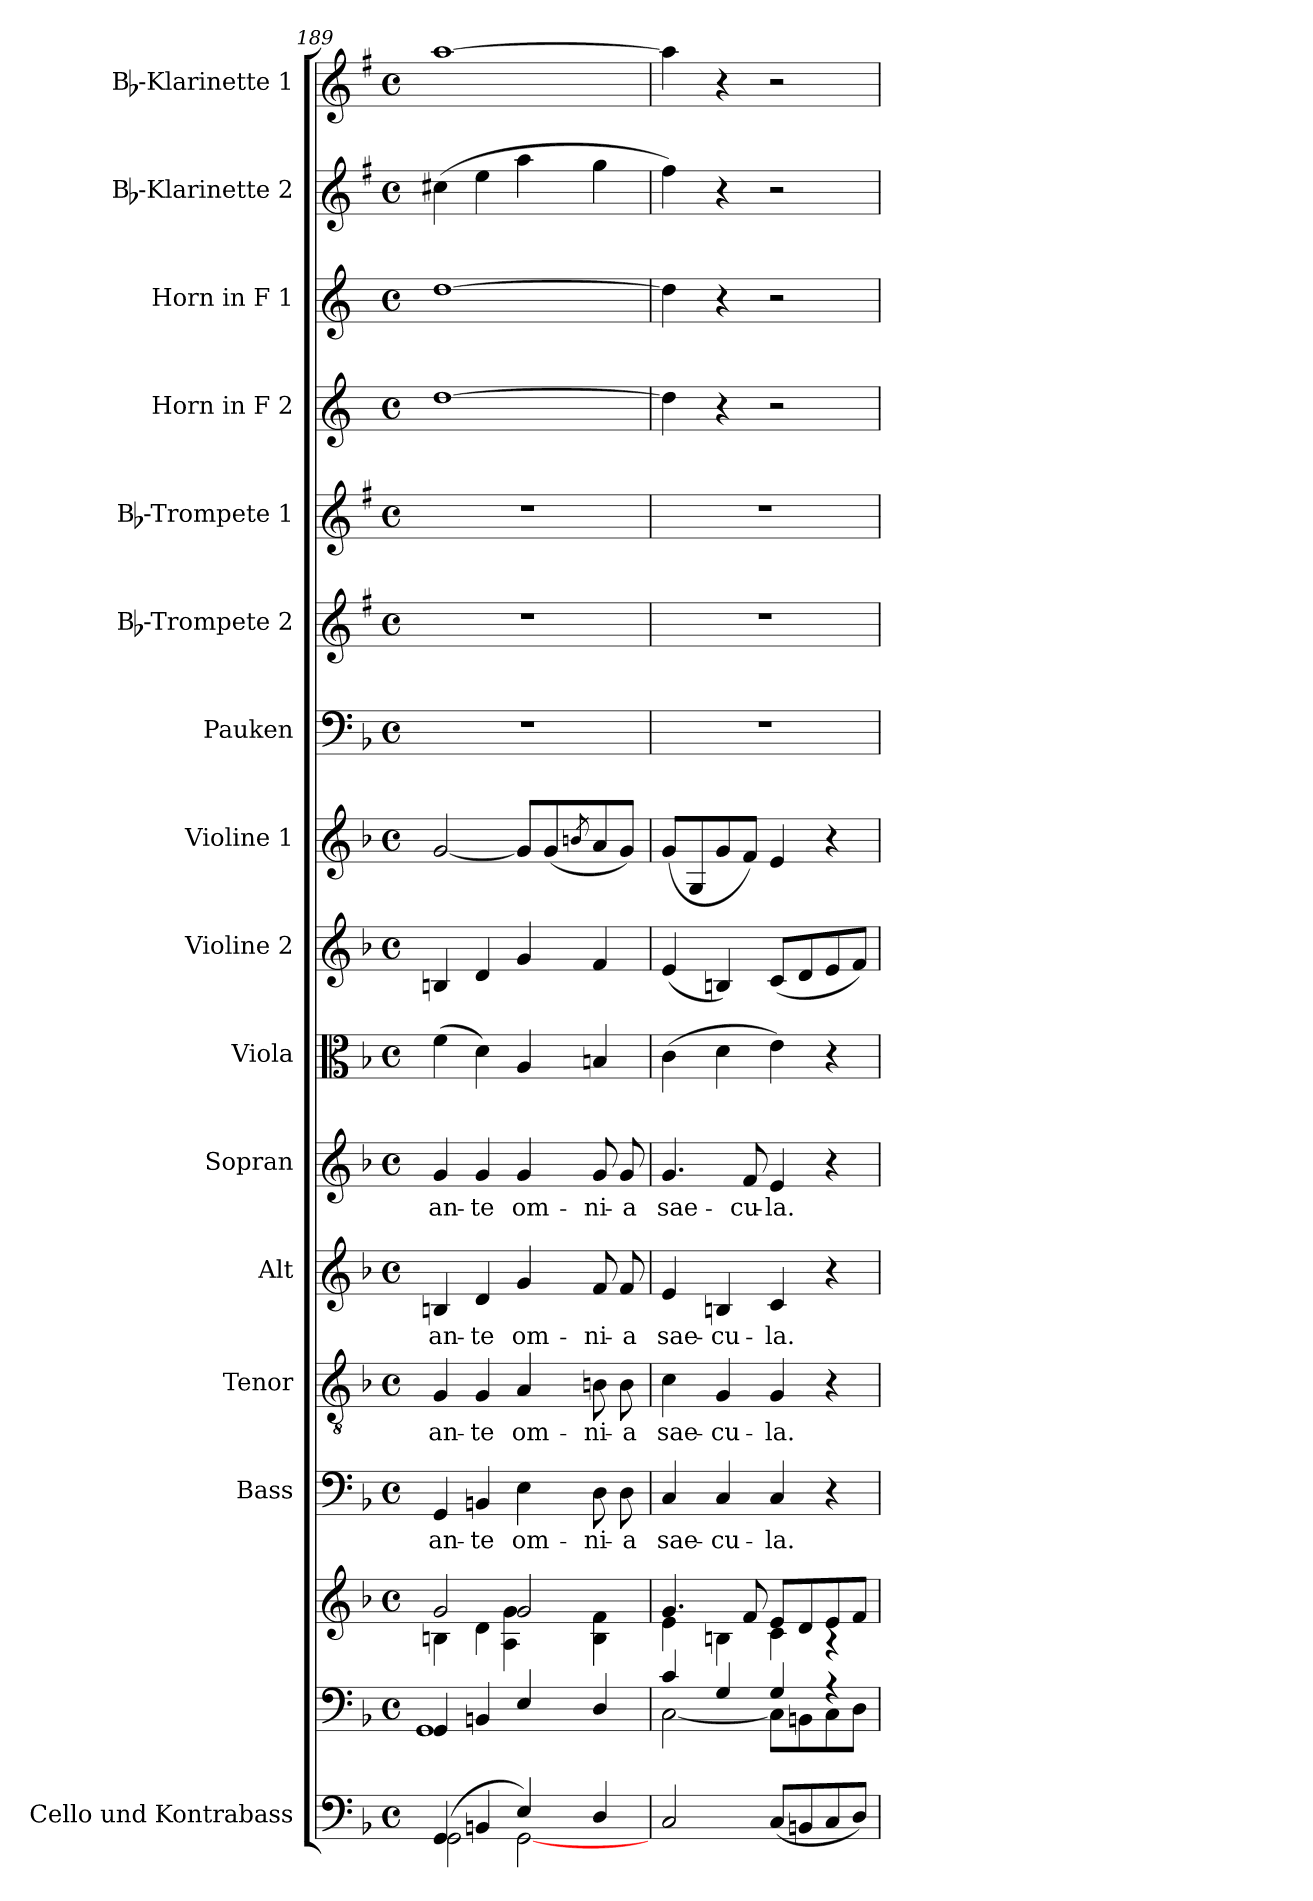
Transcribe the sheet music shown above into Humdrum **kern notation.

**kern	**kern	**kern	**kern	**text	**kern	**text	**kern	**text	**kern	**text	**kern	**kern	**kern	**kern	**kern	**kern	**kern	**kern	**kern	**kern
*part16	*part15	*part15	*part14	*part14	*part13	*part13	*part12	*part12	*part11	*part11	*part10	*part9	*part8	*part7	*part6	*part5	*part4	*part3	*part2	*part1
*staff17	*staff16	*staff15	*staff14	*staff14	*staff13	*staff13	*staff12	*staff12	*staff11	*staff11	*staff10	*staff9	*staff8	*staff7	*staff6	*staff5	*staff4	*staff3	*staff2	*staff1
*I"Cello und Kontrabass	*	*	*I"Bass	*	*I"Tenor	*	*I"Alt	*	*I"Sopran	*	*I"Viola	*I"Violine 2	*I"Violine 1	*I"Pauken	*I"Bb-Trompete 2	*I"Bb-Trompete 1	*I"Horn in F 2	*I"Horn in F 1	*I"Bb-Klarinette 2	*I"Bb-Klarinette 1
*I'Kb.	*	*	*I'B.	*	*I'T.	*	*I'A.	*	*I'S.	*	*I'Vla.	*I'Vl. 2	*I'Vl. 1	*I'Pk.	*I'Bb Trp. 2	*I'Bb Trp. 1	*	*	*I'Bb Kl. 2	*I'Bb Kl. 1
*clefF4	*clefF4	*clefG2	*clefF4	*	*clefGv2	*	*clefG2	*	*clefG2	*	*clefC3	*clefG2	*clefG2	*clefF4	*clefG2	*clefG2	*clefG2	*clefG2	*clefG2	*clefG2
*ITrd7c12	*	*	*	*	*	*	*	*	*	*	*	*	*	*	*ITrd1c2	*ITrd1c2	*ITrd4c7	*ITrd4c7	*ITrd1c2	*ITrd1c2
*k[b-]	*k[b-]	*k[b-]	*k[b-]	*	*k[b-]	*	*k[b-]	*	*k[b-]	*	*k[b-]	*k[b-]	*k[b-]	*k[b-]	*k[b-]	*k[b-]	*k[b-]	*k[b-]	*k[b-]	*k[b-]
*F:	*F:	*F:	*F:	*	*F:	*	*F:	*	*F:	*	*F:	*F:	*F:	*F:	*F:	*F:	*F:	*F:	*F:	*F:
*M4/4	*M4/4	*M4/4	*M4/4	*	*M4/4	*	*M4/4	*	*M4/4	*	*M4/4	*M4/4	*M4/4	*M4/4	*M4/4	*M4/4	*M4/4	*M4/4	*M4/4	*M4/4
*met(c)	*met(c)	*met(c)	*met(c)	*	*met(c)	*	*met(c)	*	*met(c)	*	*met(c)	*met(c)	*met(c)	*met(c)	*met(c)	*met(c)	*met(c)	*met(c)	*met(c)	*met(c)
=189	=189	=189	=189	=189	=189	=189	=189	=189	=189	=189	=189	=189	=189	=189	=189	=189	=189	=189	=189	=189
*^	*^	*^	*	*	*	*	*	*	*	*	*	*	*	*	*	*	*	*	*	*
!	!	!	!	!	!	!	!LO:LY:b	!	!LO:LY:b	!	!LO:LY:b	!	!LO:LY:b	!	!	!	!	!	!	!	!	!	!
(>4GGG/	2GGG\	4GG/	1GG	2g/	4Bn\	4GG/	an-	4G/	an-	4Bn/	an-	4g/	an-	(>4f\	4Bn/	[2g/	1r	1r	1r	[1g	[1g	(>4bn\	[1gg
!	!	!	!	!	!	!	!LO:LY:b	!	!LO:LY:b	!	!LO:LY:b	!	!LO:LY:b	!	!	!	!	!	!	!	!	!	!
4BBBn/	.	4BBn/	.	.	4d\	4BBn/	-te	4G/	-te	4d/	-te	4g/	-te	4d\)	4d/	.	.	.	.	.	.	4dd\	.
!	!	!	!	!	!	!	!LO:LY:b	!	!LO:LY:b	!	!LO:LY:b	!	!LO:LY:b	!	!	!	!	!	!	!	!	!	!
4EE/)	[<2GGG\	4E/	.	2g/	4A\ 4g\	4E\	om-	4A/	om-	4g/	om-	4g/	om-	4A/	4g/	8g/L]	.	.	.	.	.	4gg\	.
.	.	.	.	.	.	.	.	.	.	.	.	.	.	.	.	(<8g/	.	.	.	.	.	.	.
.	.	.	.	.	.	.	.	.	.	.	.	.	.	.	.	8qbn/	.	.	.	.	.	.	.
!	!	!	!	!	!	!	!LO:LY:b	!	!LO:LY:b	!	!LO:LY:b	!	!LO:LY:b	!	!	!	!	!	!	!	!	!	!
4DD/	.	4D/	.	.	4B\ 4f\	8D\	-ni-	8Bn\	-ni-	8f/	-ni-	8g/	-ni-	4Bn/	4f/	8a/	.	.	.	.	.	4ff\	.
!	!	!	!	!	!	!	!LO:LY:b	!	!LO:LY:b	!	!LO:LY:b	!	!LO:LY:b	!	!	!	!	!	!	!	!	!	!
.	.	.	.	.	.	8D\	-a	8B\	-a	8f/	-a	8g/	-a	.	.	8g/J)	.	.	.	.	.	.	.
*v	*v	*	*	*	*	*	*	*	*	*	*	*	*	*	*	*	*	*	*	*	*	*	*
!!LO:PB:g=z
=190	=190	=190	=190	=190	=190	=190	=190	=190	=190	=190	=190	=190	=190	=190	=190	=190	=190	=190	=190	=190	=190	=190
!	!	!	!	!	!	!LO:LY:b	!	!LO:LY:b	!	!LO:LY:b	!	!LO:LY:b	!	!	!	!	!	!	!	!	!	!
2CC/	4c/	[<2C\	4.g/	4e\	4C/	sae-	4c\	sae-	4e/	sae-	4.g/	sae-	(>4c\	(<4e/	(<8g/L	1r	1r	1r	4g\]	4g\]	4ee\)	4gg\]
.	.	.	.	.	.	.	.	.	.	.	.	.	.	.	8G/	.	.	.	.	.	.	.
!	!	!	!	!	!	!LO:LY:b	!	!LO:LY:b	!	!LO:LY:b	!	!	!	!	!	!	!	!	!	!	!	!
.	4G/	.	.	4Bn\	4C/	-cu-	4G/	-cu-	4Bn/	-cu-	.	.	4d\	4Bn/)	8g/	.	.	.	4r	4r	4r	4r
!	!	!	!	!	!	!	!	!	!	!	!	!LO:LY:b	!	!	!	!	!	!	!	!	!	!
.	.	.	8f/	.	.	.	.	.	.	.	8f/	-cu-	.	.	8f/J)	.	.	.	.	.	.	.
!	!	!	!	!	!	!LO:LY:b	!	!LO:LY:b	!	!LO:LY:b	!	!LO:LY:b	!	!	!	!	!	!	!	!	!	!
(<8CC/L	4G/	8C\L]	8e/L	4c\	4C/	-la.	4G/	-la.	4c/	-la.	4e/	-la.	4e\)	(<8c/L	4e/	.	.	.	2r	2r	2r	2r
8BBBn/	.	8BBn\	8d/	.	.	.	.	.	.	.	.	.	.	8d/	.	.	.	.	.	.	.	.
8CC/	4rA	8C\	8e/	4rG	4r	.	4r	.	4r	.	4r	.	4r	8e/	4r	.	.	.	.	.	.	.
8DD/J)	.	8D\J	8f/J	.	.	.	.	.	.	.	.	.	.	8f/J)	.	.	.	.	.	.	.	.
*	*v	*v	*	*	*	*	*	*	*	*	*	*	*	*	*	*	*	*	*	*	*	*
*	*	*v	*v	*	*	*	*	*	*	*	*	*	*	*	*	*	*	*	*	*	*
=	=	=	=	=	=	=	=	=	=	=	=	=	=	=	=	=	=	=	=	=
*-	*-	*-	*-	*-	*-	*-	*-	*-	*-	*-	*-	*-	*-	*-	*-	*-	*-	*-	*-	*-
